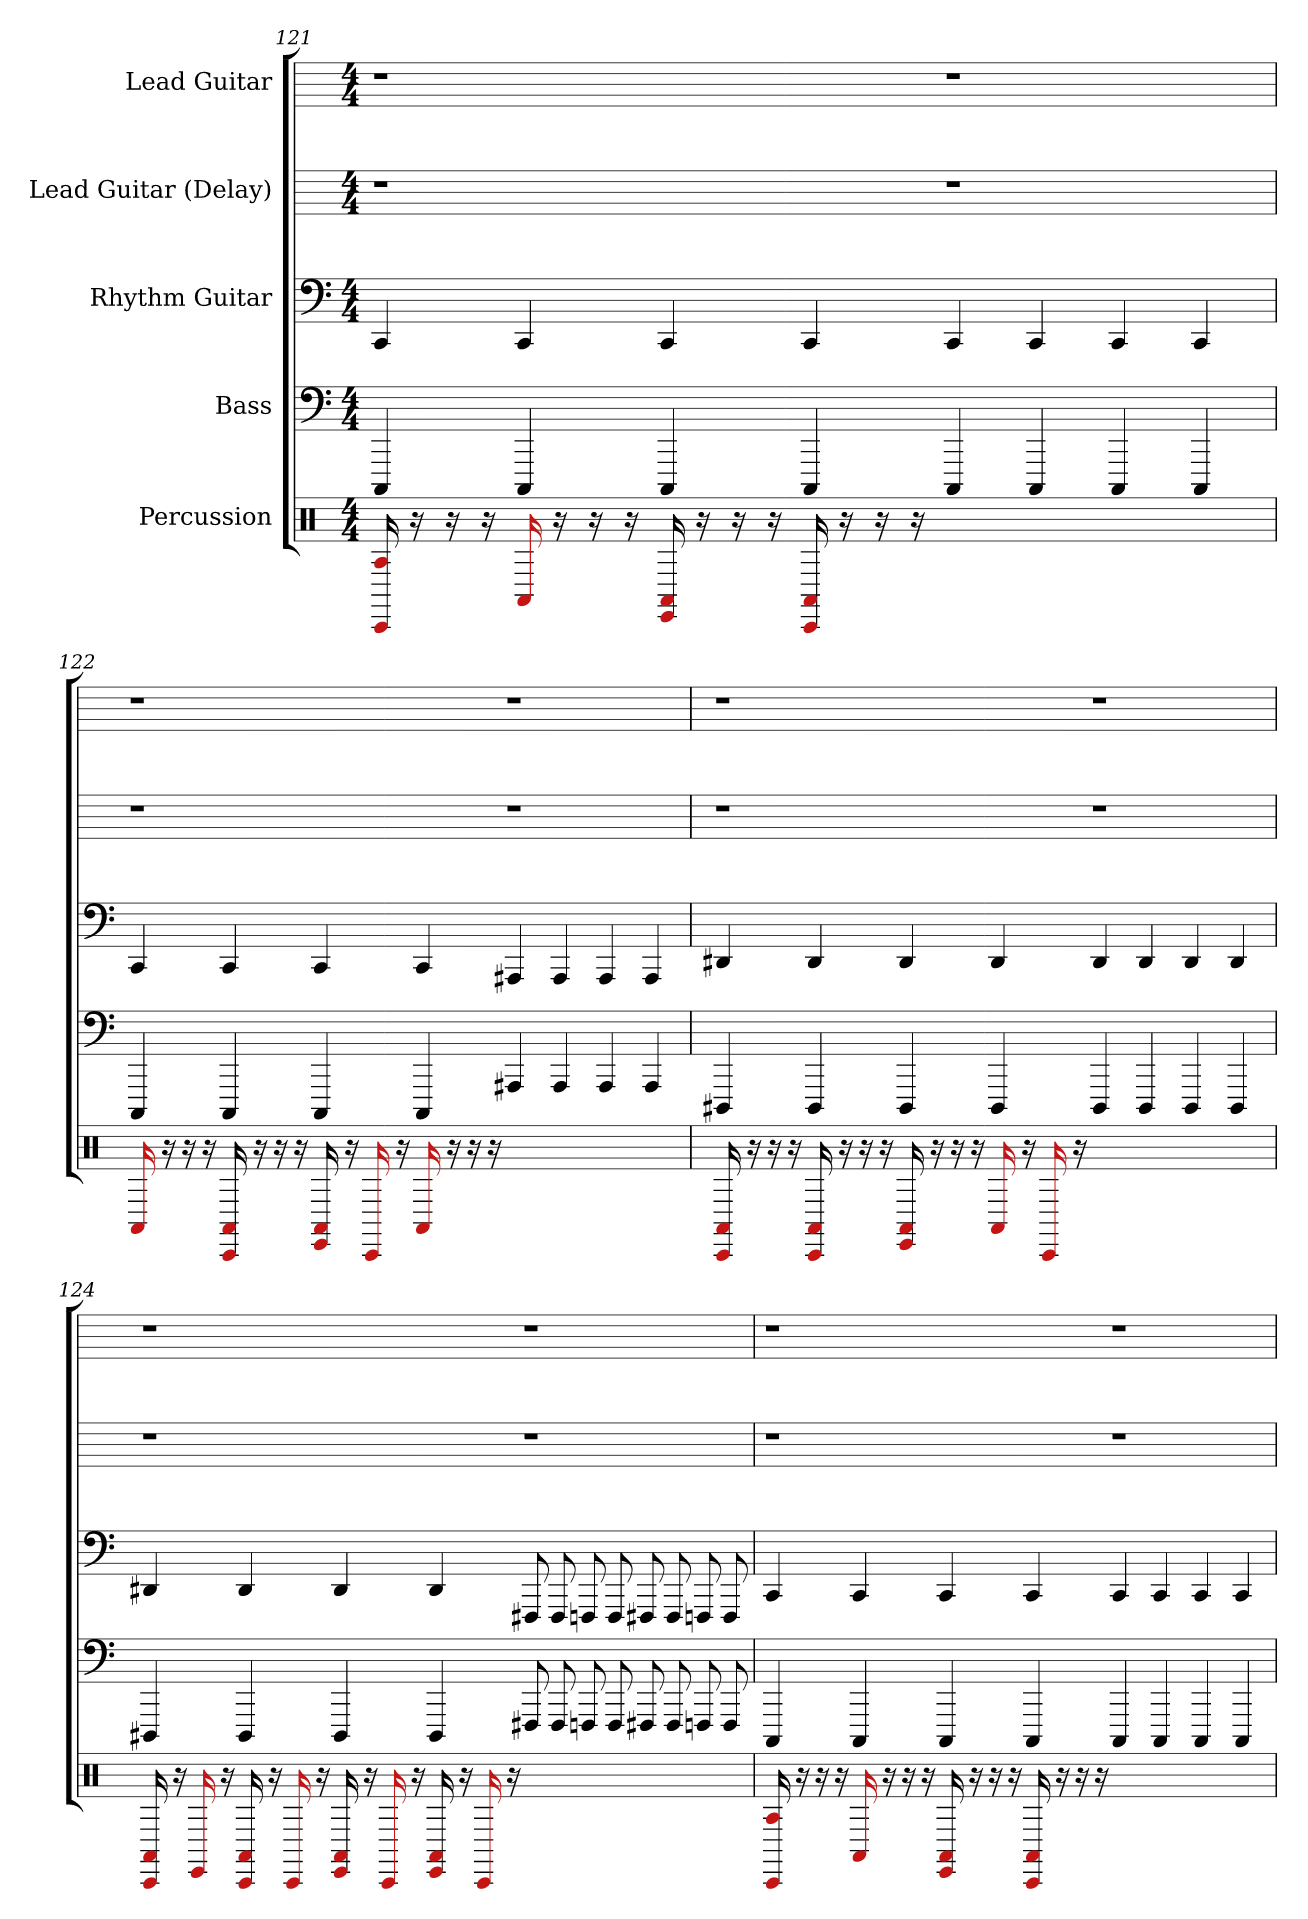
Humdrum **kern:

**kern	**kern	**kern	**kern	**kern
*part5	*part4	*part3	*part2	*part1
*staff5	*staff4	*staff3	*staff2	*staff1
*I"Percussion	*I"Bass	*I"Rhythm Guitar	*I"Lead Guitar (Delay)	*I"Lead Guitar
*clefX	*	*	*	*
*k[]	*k[]	*k[]	*k[]	*k[]
*M4/4	*M4/4	*M4/4	*M4/4	*M4/4
=121	=121	=121	=121	=121
16A 16CC	4CCC	4CC	1r	1r
16r	.	.	.	.
16r	.	.	.	.
16r	.	.	.	.
16AA#	4CCC	4CC	.	.
16r	.	.	.	.
16r	.	.	.	.
16r	.	.	.	.
16AA# 16EE	4CCC	4CC	.	.
16r	.	.	.	.
16r	.	.	.	.
16r	.	.	.	.
16AA# 16CC	4CCC	4CC	.	.
16r	.	.	.	.
16r	.	.	.	.
16r	.	.	.	.
1ryy	4CCC	4CC	1r	1r
.	4CCC	4CC	.	.
.	4CCC	4CC	.	.
.	4CCC	4CC	.	.
=122	=122	=122	=122	=122
16AA#	4CCC	4CC	1r	1r
16r	.	.	.	.
16r	.	.	.	.
16r	.	.	.	.
16AA# 16CC	4CCC	4CC	.	.
16r	.	.	.	.
16r	.	.	.	.
16r	.	.	.	.
16AA# 16EE	4CCC	4CC	.	.
16r	.	.	.	.
16CC	.	.	.	.
16r	.	.	.	.
16AA#	4CCC	4CC	.	.
16r	.	.	.	.
16r	.	.	.	.
16r	.	.	.	.
1ryy	4AAA#	4AAA#	1r	1r
.	4AAA#	4AAA#	.	.
.	4AAA#	4AAA#	.	.
.	4AAA#	4AAA#	.	.
=123	=123	=123	=123	=123
16AA# 16CC	4DDD#	4DD#	1r	1r
16r	.	.	.	.
16r	.	.	.	.
16r	.	.	.	.
16AA# 16CC	4DDD#	4DD#	.	.
16r	.	.	.	.
16r	.	.	.	.
16r	.	.	.	.
16AA# 16EE	4DDD#	4DD#	.	.
16r	.	.	.	.
16r	.	.	.	.
16r	.	.	.	.
16AA#	4DDD#	4DD#	.	.
16r	.	.	.	.
16CC	.	.	.	.
16r	.	.	.	.
1ryy	4DDD#	4DD#	1r	1r
.	4DDD#	4DD#	.	.
.	4DDD#	4DD#	.	.
.	4DDD#	4DD#	.	.
=124	=124	=124	=124	=124
16AA# 16CC	4DDD#	4DD#	1r	1r
16r	.	.	.	.
16EE	.	.	.	.
16r	.	.	.	.
16AA# 16CC	4DDD#	4DD#	.	.
16r	.	.	.	.
16CC	.	.	.	.
16r	.	.	.	.
16AA# 16EE	4DDD#	4DD#	.	.
16r	.	.	.	.
16CC	.	.	.	.
16r	.	.	.	.
16AA# 16EE	4DDD#	4DD#	.	.
16r	.	.	.	.
16CC	.	.	.	.
16r	.	.	.	.
1ryy	8FFF#	8FFF#	1r	1r
.	8FFF#	8FFF#	.	.
.	8FFF	8FFF	.	.
.	8FFF	8FFF	.	.
.	8FFF#	8FFF#	.	.
.	8FFF#	8FFF#	.	.
.	8FFF	8FFF	.	.
.	8FFF	8FFF	.	.
=125	=125	=125	=125	=125
16A 16CC	4CCC	4CC	1r	1r
16r	.	.	.	.
16r	.	.	.	.
16r	.	.	.	.
16AA#	4CCC	4CC	.	.
16r	.	.	.	.
16r	.	.	.	.
16r	.	.	.	.
16AA# 16EE	4CCC	4CC	.	.
16r	.	.	.	.
16r	.	.	.	.
16r	.	.	.	.
16AA# 16CC	4CCC	4CC	.	.
16r	.	.	.	.
16r	.	.	.	.
16r	.	.	.	.
1ryy	4CCC	4CC	1r	1r
.	4CCC	4CC	.	.
.	4CCC	4CC	.	.
.	4CCC	4CC	.	.
=	=	=	=	=
*-	*-	*-	*-	*-
